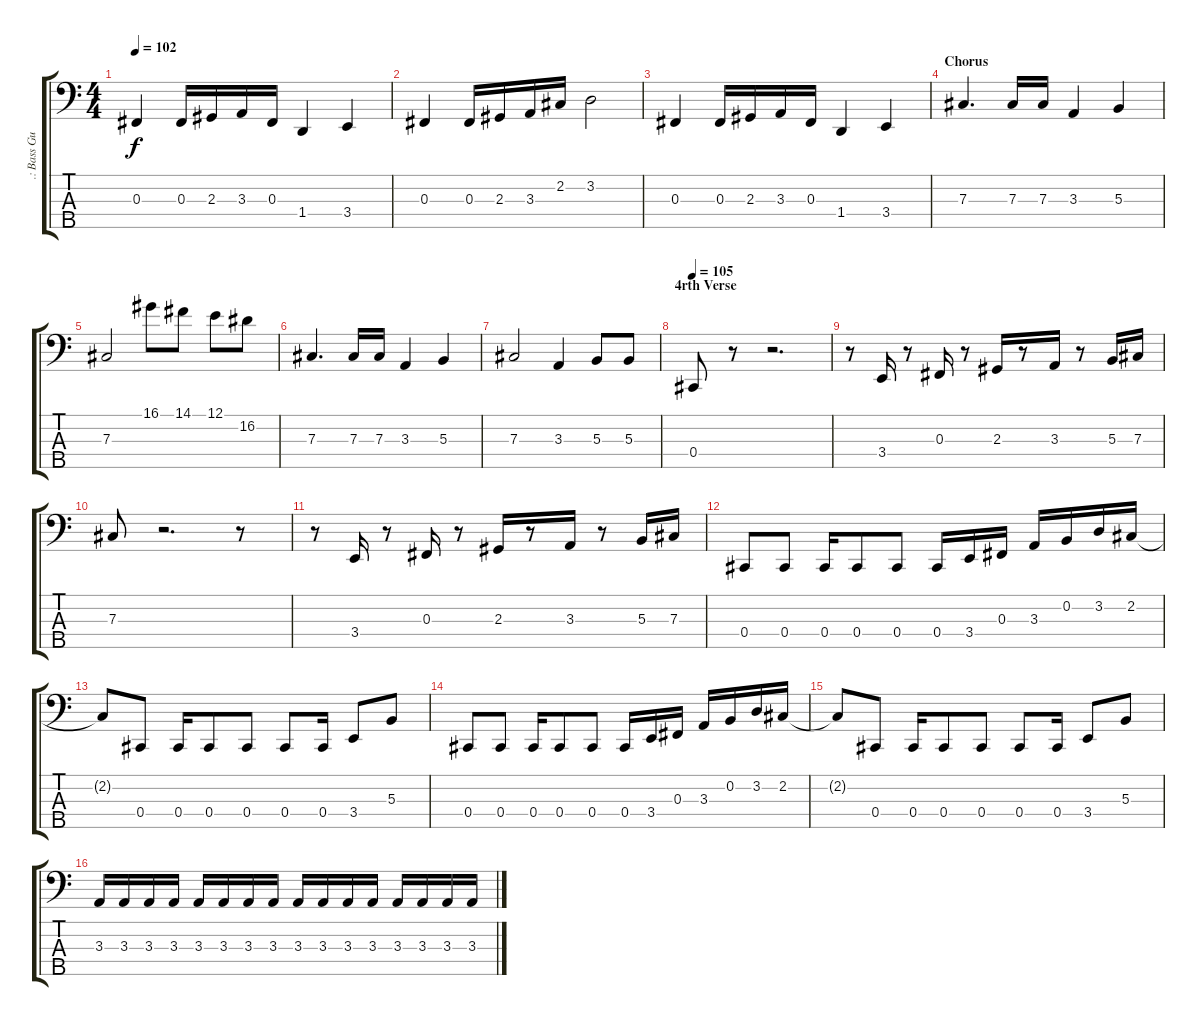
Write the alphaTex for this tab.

\track (".: Bass Guitar :." ".: Bass Gu") {instrument electricbassfinger}
\staff {score tabs}
\tuning (E2 B1 Gb1 Db1 Ab0) {hide}
\ts (4 4)
\tempo 102
\clef f4
\ks c
0.3.4{dy f} 0.3.16 2.3.16 3.3.16 0.3.16 1.4.4 3.4.4 |
0.3.4 0.3.16 2.3.16 3.3.16 2.2.16 3.2.2 |
0.3.4 0.3.16 2.3.16 3.3.16 0.3.16 1.4.4 3.4.4 |
\section ("" "Chorus")
7.3.4{d} 7.3.16 7.3.16 3.3.4 5.3.4 |
7.3.2 16.1.8 14.1.8 12.1.8 16.2.8 |
7.3.4{d} 7.3.16 7.3.16 3.3.4 5.3.4 |
7.3.2 3.3.4 5.3.8 5.3.8 |
\section ("" "4rth Verse")
\tempo 105
0.4.8 r.8 r.2{d} |
r.8 3.4.16 r.8 0.3.16 r.8 2.3.16 r.8 3.3.16 r.8 5.3.16 7.3.16 |
7.3.8 r.2{d} r.8 |
r.8 3.4.16 r.8 0.3.16 r.8 2.3.16 r.8 3.3.16 r.8 5.3.16 7.3.16 |
0.4.8 0.4.8 0.4.16 0.4.8 0.4.8 0.4.16 3.4.16 0.3.16 3.3.16 0.2.16 3.2.16 2.2.16 |
2.2{t}.8 0.4.8 0.4.16 0.4.8 0.4.8 0.4.8 0.4.16 3.4.8 5.3.8 |
0.4.8 0.4.8 0.4.16 0.4.8 0.4.8 0.4.16 3.4.16 0.3.16 3.3.16 0.2.16 3.2.16 2.2.16 |
2.2{t}.8 0.4.8 0.4.16 0.4.8 0.4.8 0.4.8 0.4.16 3.4.8 5.3.8 |
3.3.16 3.3.16 3.3.16 3.3.16 3.3.16 3.3.16 3.3.16 3.3.16 3.3.16 3.3.16 3.3.16 3.3.16 3.3.16 3.3.16 3.3.16 3.3.16
